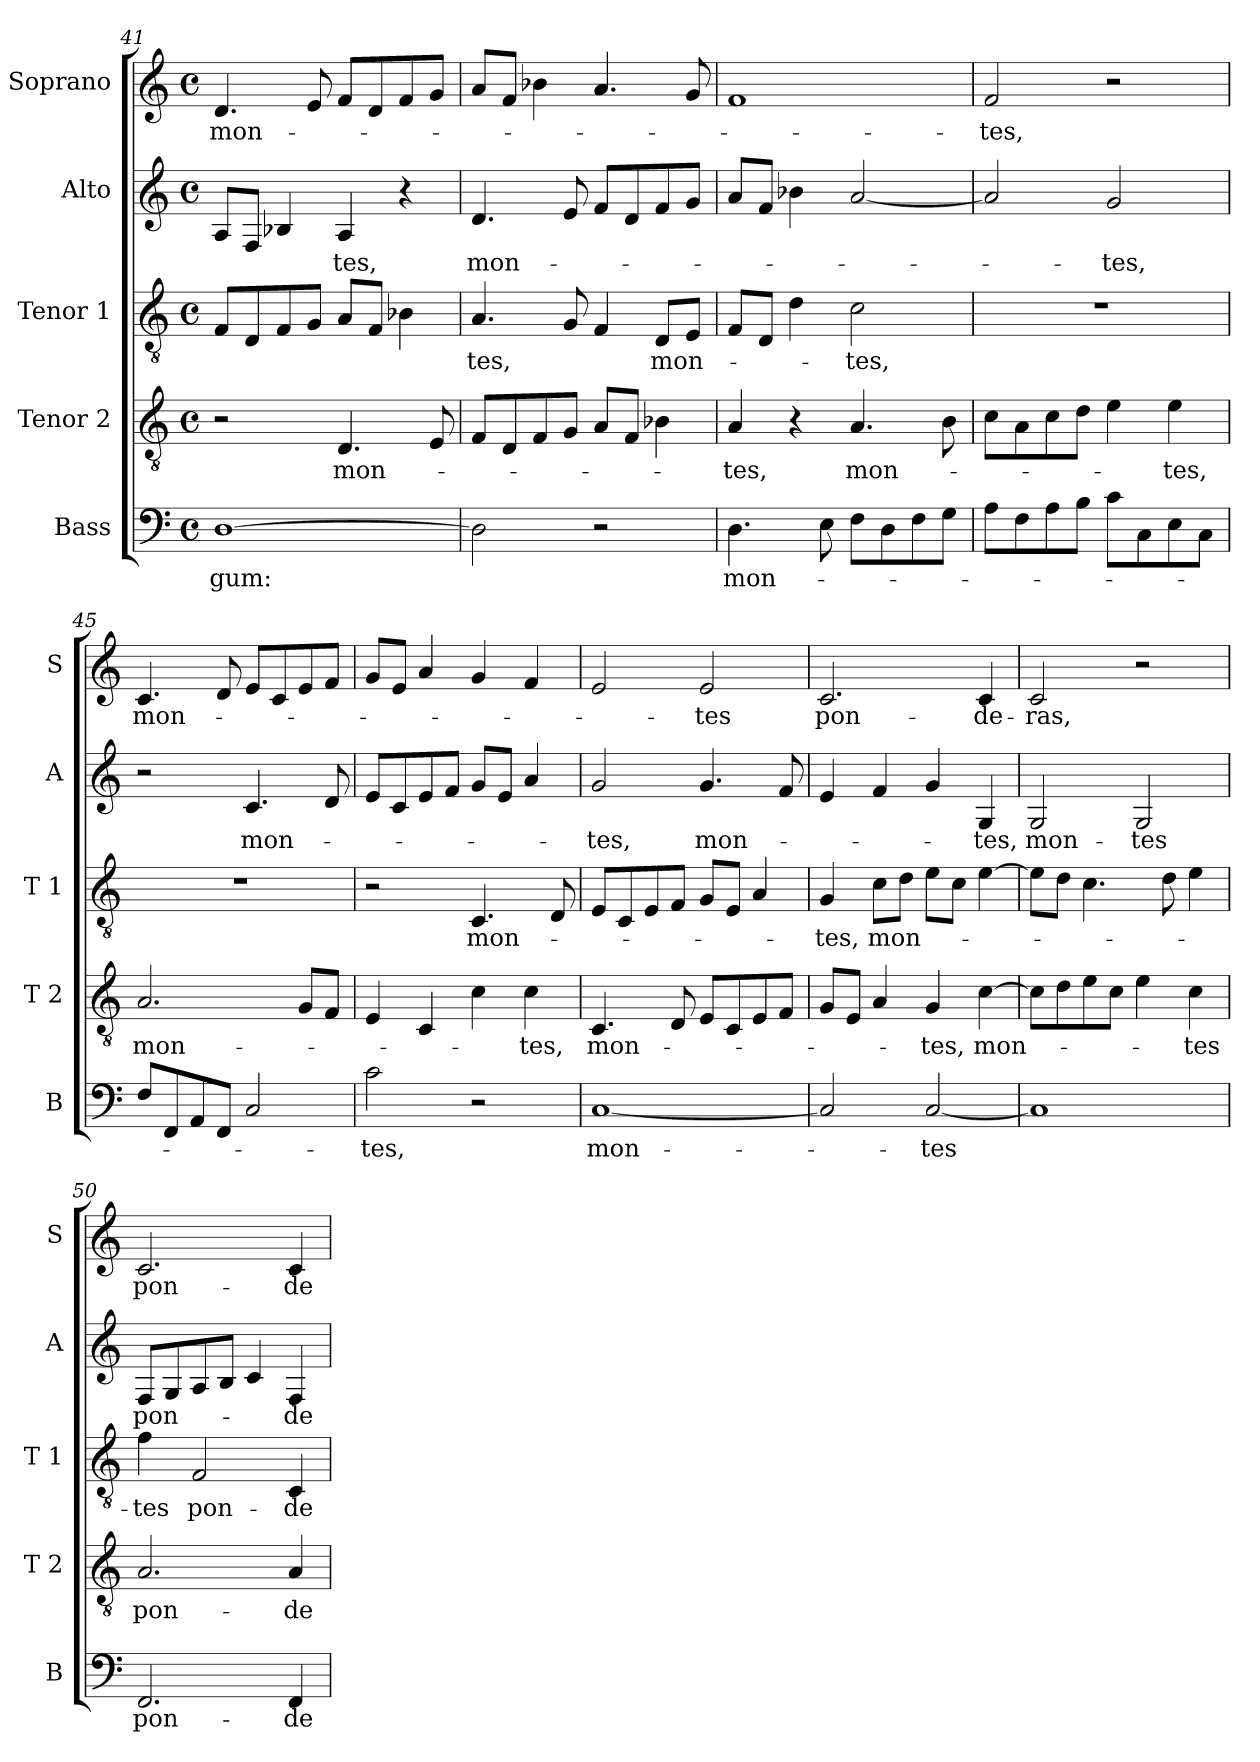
**kern	**text	**kern	**text	**kern	**text	**kern	**text	**kern	**text
*part5	*part5	*part4	*part4	*part3	*part3	*part2	*part2	*part1	*part1
*staff5	*staff5	*staff4	*staff4	*staff3	*staff3	*staff2	*staff2	*staff1	*staff1
*I"Bass	*	*I"Tenor 2	*	*I"Tenor 1	*	*I"Alto	*	*I"Soprano	*
*I'B	*	*I'T 2	*	*I'T 1	*	*I'A	*	*I'S	*
*clefF4	*	*clefGv2	*	*clefGv2	*	*clefG2	*	*clefG2	*
*k[]	*	*k[]	*	*k[]	*	*k[]	*	*k[]	*
*C:	*	*C:	*	*C:	*	*C:	*	*C:	*
*M4/4	*	*M4/4	*	*M4/4	*	*M4/4	*	*M4/4	*
*met(c)	*	*met(c)	*	*met(c)	*	*met(c)	*	*met(c)	*
=41	=41	=41	=41	=41	=41	=41	=41	=41	=41
[1D	-gum:	2r	.	8F/L	.	8A/L	.	4.d/	mon-
.	.	.	.	8D/	.	8F/J	.	.	.
.	.	.	.	8F/	.	4B-X/	.	.	.
.	.	.	.	8G/J	.	.	.	8e/	.
.	.	4.D/	mon-	8A/L	.	4A/	-tes,	8f/L	.
.	.	.	.	8F/J	.	.	.	8d/	.
.	.	.	.	4B-X\	.	4r	.	8f/	.
.	.	8E/	.	.	.	.	.	8g/J	.
!!LO:LB:g=z
=42	=42	=42	=42	=42	=42	=42	=42	=42	=42
2D\]	.	8F/L	.	4.A/	-tes,	4.d/	mon-	8a/L	.
.	.	8D/	.	.	.	.	.	8f/J	.
.	.	8F/	.	.	.	.	.	4b-X\	.
.	.	8G/J	.	8G/	.	8e/	.	.	.
2r	.	8A/L	.	4F/	.	8f/L	.	4.a/	.
.	.	8F/J	.	.	.	8d/	.	.	.
.	.	4B-X\	.	8D/L	mon-	8f/	.	.	.
.	.	.	.	8E/J	.	8g/J	.	8g/	.
=43	=43	=43	=43	=43	=43	=43	=43	=43	=43
4.D\	mon-	4A/	-tes,	8F/L	.	8a/L	.	1f	.
.	.	.	.	8D/J	.	8f/J	.	.	.
.	.	4r	.	4d\	.	4b-X\	.	.	.
8E\	.	.	.	.	.	.	.	.	.
8F\L	.	4.A/	mon-	2c\	-tes,	[2a/	.	.	.
8D\	.	.	.	.	.	.	.	.	.
8F\	.	.	.	.	.	.	.	.	.
8G\J	.	8B\	.	.	.	.	.	.	.
=44	=44	=44	=44	=44	=44	=44	=44	=44	=44
8A\L	.	8c\L	.	1r	.	2a/]	.	2f/	-tes,
8F\	.	8A\	.	.	.	.	.	.	.
8A\	.	8c\	.	.	.	.	.	.	.
8B\J	.	8d\J	.	.	.	.	.	.	.
8c\L	.	4e\	.	.	.	2g/	-tes,	2r	.
8C\	.	.	.	.	.	.	.	.	.
8E\	.	4e\	-tes,	.	.	.	.	.	.
8C\J	.	.	.	.	.	.	.	.	.
=45	=45	=45	=45	=45	=45	=45	=45	=45	=45
8F/L	.	2.A/	mon-	1r	.	2r	.	4.c/	mon-
8FF/	.	.	.	.	.	.	.	.	.
8AA/	.	.	.	.	.	.	.	.	.
8FF/J	.	.	.	.	.	.	.	8d/	.
2C/	.	.	.	.	.	4.c/	mon-	8e/L	.
.	.	.	.	.	.	.	.	8c/	.
.	.	8G/L	.	.	.	.	.	8e/	.
.	.	8F/J	.	.	.	8d/	.	8f/J	.
!!LO:PB:g=z
=46	=46	=46	=46	=46	=46	=46	=46	=46	=46
2c\	-tes,	4E/	.	2r	.	8e/L	.	8g/L	.
.	.	.	.	.	.	8c/	.	8e/J	.
.	.	4C/	.	.	.	8e/	.	4a/	.
.	.	.	.	.	.	8f/J	.	.	.
2r	.	4c\	.	4.C/	mon-	8g/L	.	4g/	.
.	.	.	.	.	.	8e/J	.	.	.
.	.	4c\	-tes,	.	.	4a/	.	4f/	.
.	.	.	.	8D/	.	.	.	.	.
=47	=47	=47	=47	=47	=47	=47	=47	=47	=47
[1C	mon-	4.C/	mon-	8E/L	.	2g/	-tes,	2e/	.
.	.	.	.	8C/	.	.	.	.	.
.	.	.	.	8E/	.	.	.	.	.
.	.	8D/	.	8F/J	.	.	.	.	.
.	.	8E/L	.	8G/L	.	4.g/	mon-	2e/	-tes
.	.	8C/	.	8E/J	.	.	.	.	.
.	.	8E/	.	4A/	.	.	.	.	.
.	.	8F/J	.	.	.	8f/	.	.	.
=48	=48	=48	=48	=48	=48	=48	=48	=48	=48
2C/]	.	8G/L	.	4G/	-tes,	4e/	.	2.c/	pon-
.	.	8E/J	.	.	.	.	.	.	.
.	.	4A/	.	8c\L	mon-	4f/	.	.	.
.	.	.	.	8d\J	.	.	.	.	.
[2C/	-tes	4G/	-tes,	8e\L	.	4g/	.	.	.
.	.	.	.	8c\J	.	.	.	.	.
.	.	[4c\	mon-	[4e\	.	4G/	-tes,	4c/	-de-
=49	=49	=49	=49	=49	=49	=49	=49	=49	=49
1C]	.	8c\L]	.	8e\L]	.	2G/	mon-	2c/	-ras,
.	.	8d\	.	8d\J	.	.	.	.	.
.	.	8e\	.	4.c\	.	.	.	.	.
.	.	8c\J	.	.	.	.	.	.	.
.	.	4e\	.	.	.	2G/	-tes	2r	.
.	.	.	.	8d\	.	.	.	.	.
.	.	4c\	-tes	4e\	.	.	.	.	.
!!LO:LB:g=z
=50	=50	=50	=50	=50	=50	=50	=50	=50	=50
2.FF/	pon-	2.A/	pon-	4f\	-tes	8F/L	pon-	2.c/	pon-
.	.	.	.	.	.	8G/	.	.	.
.	.	.	.	2F/	pon-	8A/	.	.	.
.	.	.	.	.	.	8B/J	.	.	.
.	.	.	.	.	.	4c/	.	.	.
4FF/	-de-	4A/	-de-	4C/	-de-	4F/	-de-	4c/	-de-
=	=	=	=	=	=	=	=	=	=
*-	*-	*-	*-	*-	*-	*-	*-	*-	*-
